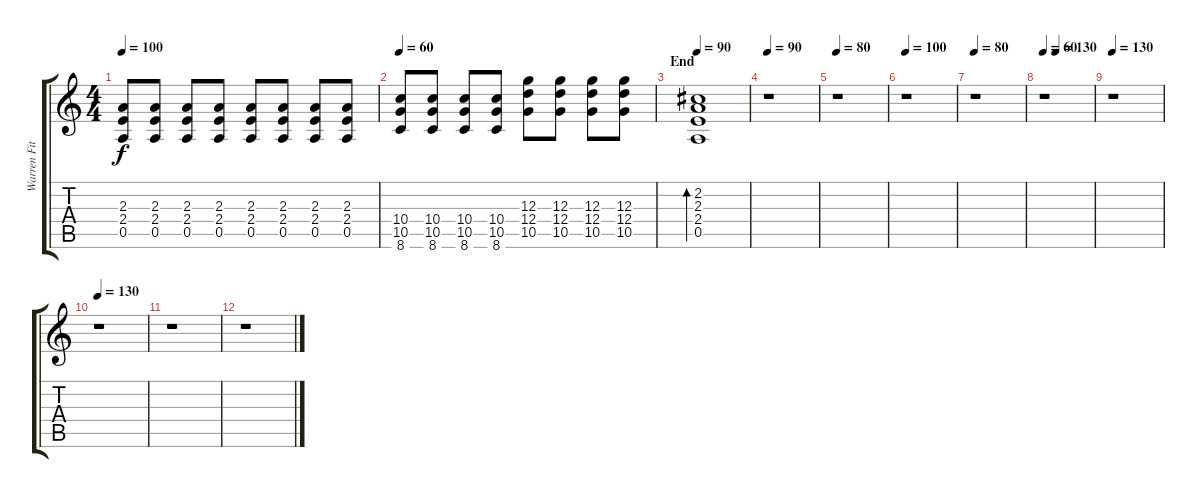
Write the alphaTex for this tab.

\track ("Warren Fitzgerald (Studio Guitar/Organ)" "Warren Fit") {instrument electricguitarjazz}
\staff {score tabs}
\tuning (E4 B3 G3 D3 A2 E2) {hide}
\ts (4 4)
\tempo 100
\clef g2
\ks c
(2.3 2.4 0.5).8{dy f volume 11} (2.3 2.4 0.5).8 (2.3 2.4 0.5).8 (2.3 2.4 0.5).8 (2.3 2.4 0.5).8 (2.3 2.4 0.5).8 (2.3 2.4 0.5).8 (2.3 2.4 0.5).8 |
\tempo 60
(10.4 10.5 8.6).8{volume 11} (10.4 10.5 8.6).8 (10.4 10.5 8.6).8 (10.4 10.5 8.6).8 (12.3 12.4 10.5).8 (12.3 12.4 10.5).8 (12.3 12.4 10.5).8 (12.3 12.4 10.5).8 |
\section ("" "End")
\tempo 90
(2.2 2.3 2.4 0.5).1{bd 120} |
\tempo 90
r.1 |
\tempo 80
r.1 |
\tempo 100
r.1 |
\tempo 80
r.1 |
\tempo 60
\tempo (130 0.25)
r.1 |
\tempo 130
r.1 |
\tempo 130
r.1 |
r.1 |
r.1
